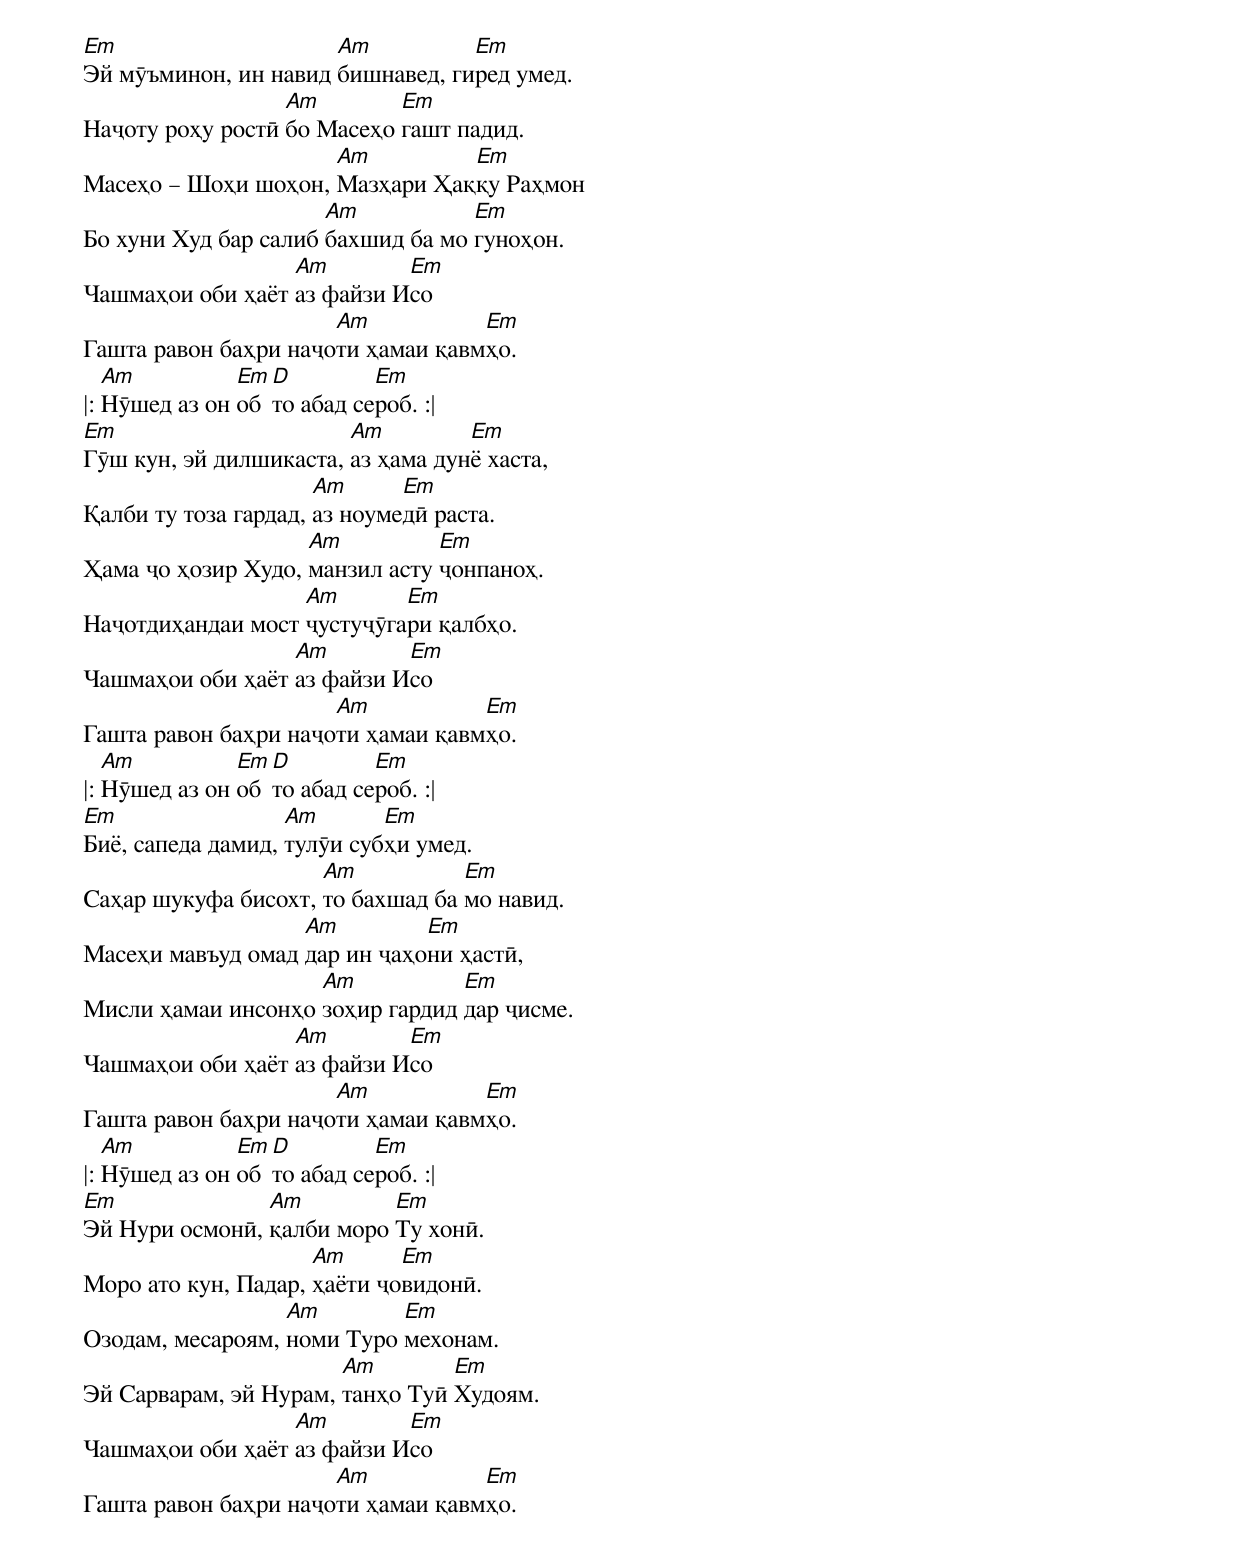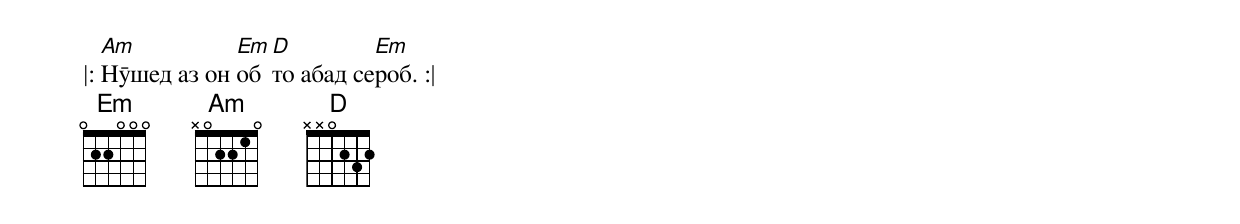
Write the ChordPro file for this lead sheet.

[Em]Эй мӯъминон, ин навид [Am]бишнавед, ги[Em]ред умед.
Наҷоту роҳу ростӣ [Am]бо Масеҳо [Em]гашт падид.
Масеҳо – Шоҳи шоҳон, [Am]Мазҳари Ҳақ[Em]қу Раҳмон
Бо хуни Худ бар салиб [Am]бахшид ба мо [Em]гуноҳон.
Чашмаҳои оби ҳаёт [Am]аз файзи И[Em]со
Гашта равон баҳри наҷо[Am]ти ҳамаи қавм[Em]ҳо.
|: [Am]Нӯшед аз он [Em]об [D]то абад се[Em]роб. :|
[Em]Гӯш кун, эй дилшикаста, [Am]аз ҳама дун[Em]ё хаста,
Қалби ту тоза гардад, [Am]аз ноуме[Em]дӣ раста.
Ҳама ҷо ҳозир Худо, [Am]манзил асту [Em]ҷонпаноҳ.
Наҷотдиҳандаи мост [Am]ҷустуҷӯга[Em]ри қалбҳо.
Чашмаҳои оби ҳаёт [Am]аз файзи И[Em]со
Гашта равон баҳри наҷо[Am]ти ҳамаи қавм[Em]ҳо.
|: [Am]Нӯшед аз он [Em]об [D]то абад се[Em]роб. :|
[Em]Биё, сапеда дамид, [Am]тулӯи суб[Em]ҳи умед.
Саҳар шукуфа бисохт, [Am]то бахшад ба [Em]мо навид.
Масеҳи мавъуд омад [Am]дар ин ҷаҳо[Em]ни ҳастӣ,
Мисли ҳамаи инсонҳо [Am]зоҳир гардид [Em]дар ҷисме.
Чашмаҳои оби ҳаёт [Am]аз файзи И[Em]со
Гашта равон баҳри наҷо[Am]ти ҳамаи қавм[Em]ҳо.
|: [Am]Нӯшед аз он [Em]об [D]то абад се[Em]роб. :|
[Em]Эй Нури осмонӣ, [Am]қалби моро [Em]Ту хонӣ.
Моро ато кун, Падар, [Am]ҳаёти ҷо[Em]видонӣ.
Озодам, месароям, [Am]номи Туро [Em]мехонам.
Эй Сарварам, эй Нурам, [Am]танҳо Туӣ [Em]Худоям.
Чашмаҳои оби ҳаёт [Am]аз файзи И[Em]со
Гашта равон баҳри наҷо[Am]ти ҳамаи қавм[Em]ҳо.
|: [Am]Нӯшед аз он [Em]об [D]то абад се[Em]роб. :|
